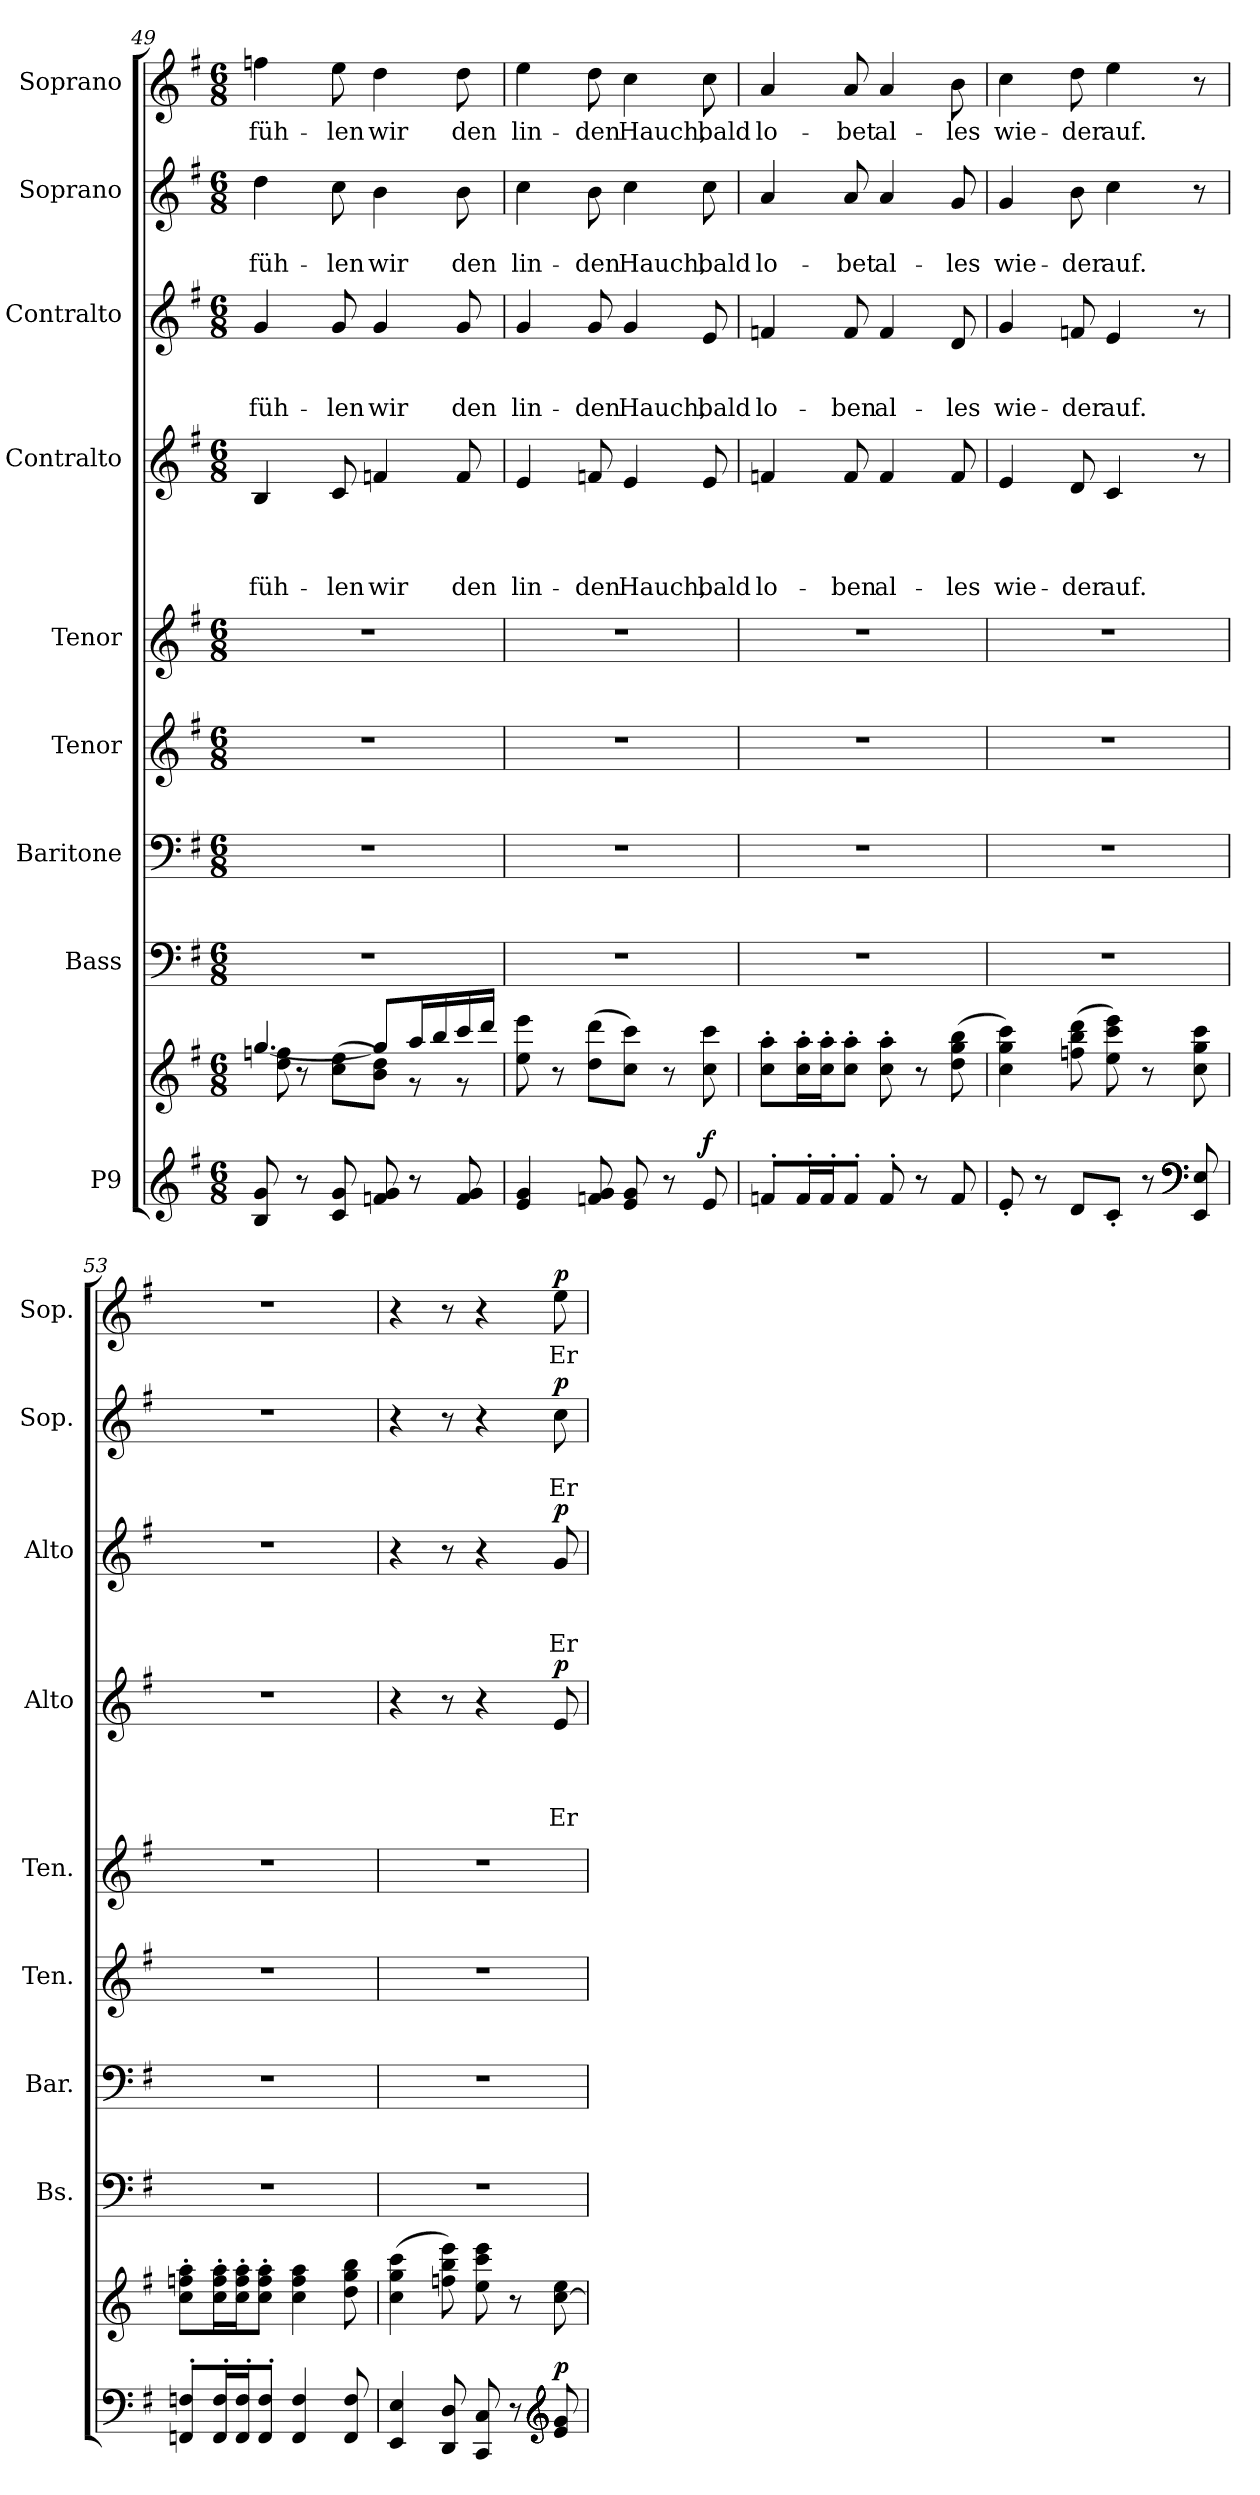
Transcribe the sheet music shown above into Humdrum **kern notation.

**kern	**kern	**dynam	**kern	**kern	**kern	**kern	**kern	**text	**text	**text	**text	**dynam	**kern	**text	**text	**text	**dynam	**kern	**text	**text	**dynam	**kern	**text	**dynam
*part9	*part9	*part9	*part8	*part7	*part6	*part5	*part4	*part4	*part4	*part4	*part4	*part4	*part3	*part3	*part3	*part3	*part3	*part2	*part2	*part2	*part2	*part1	*part1	*part1
*staff10	*staff9	*staff9/10	*staff8	*staff7	*staff6	*staff5	*staff4	*staff4	*staff4	*staff4	*staff4	*staff4	*staff3	*staff3	*staff3	*staff3	*staff3	*staff2	*staff2	*staff2	*staff2	*staff1	*staff1	*staff1
*I"P9	*	*	*I"Bass	*I"Baritone	*I"Tenor	*I"Tenor	*I"Contralto	*	*	*	*	*	*I"Contralto	*	*	*	*	*I"Soprano	*	*	*	*I"Soprano	*	*
*	*	*	*I'Bs.	*I'Bar.	*I'Ten.	*I'Ten.	*I'Alto	*	*	*	*	*	*I'Alto	*	*	*	*	*I'Sop.	*	*	*	*I'Sop.	*	*
!!LO:PB:g=z
*clefG2	*clefG2	*	*clefF4	*clefF4	*clefG2	*clefG2	*clefG2	*	*	*	*	*	*clefG2	*	*	*	*	*clefG2	*	*	*	*clefG2	*	*
*	*	*	*	*	*ITrd7c12	*ITrd7c12	*	*	*	*	*	*	*	*	*	*	*	*	*	*	*	*	*	*
*k[f#]	*k[f#]	*	*k[f#]	*k[f#]	*k[f#]	*k[f#]	*k[f#]	*	*	*	*	*	*k[f#]	*	*	*	*	*k[f#]	*	*	*	*k[f#]	*	*
*G:	*G:	*	*G:	*G:	*G:	*G:	*G:	*	*	*	*	*	*G:	*	*	*	*	*G:	*	*	*	*G:	*	*
*M6/8	*M6/8	*	*M6/8	*M6/8	*M6/8	*M6/8	*M6/8	*	*	*	*	*	*M6/8	*	*	*	*	*M6/8	*	*	*	*M6/8	*	*
=49	=49	=49	=49	=49	=49	=49	=49	=49	=49	=49	=49	=49	=49	=49	=49	=49	=49	=49	=49	=49	=49	=49	=49	=49
*^	*^	*	*	*	*	*	*	*	*	*	*	*	*	*	*	*	*	*	*	*	*	*	*	*
*	*^	*	*^	*	*	*	*	*	*	*	*	*	*	*	*	*	*	*	*	*	*	*	*	*	*	*
!	!	!	!	!	!	!	!LO:N:vis=1	!LO:N:vis=1	!LO:N:vis=1	!LO:N:vis=1	!	!	!	!	!LO:LY:b	!	!	!	!	!LO:LY:b	!	!	!	!LO:LY:b	!	!	!LO:LY:b	!
8B/ 8g/	2.ryy	2.ryy	2.ryy	[>4.gg/	8dd\ 8ffn\	.	2.r	2.r	2.r	2.r	4B/	.	.	.	füh-	.	4g/	.	.	füh-	.	4dd\	.	füh-	.	4ffn\	füh-	.
8r	.	.	.	.	8r	.	.	.	.	.	.	.	.	.	.	.	.	.	.	.	.	.	.	.	.	.	.	.
!	!	!	!	!	!	!	!	!	!	!	!	!	!	!	!LO:LY:b	!	!	!	!	!LO:LY:b	!	!	!	!LO:LY:b	!	!	!LO:LY:b	!
8c/ 8g/	.	.	.	.	(<8cc\ 8ee\L	.	.	.	.	.	8c/	.	.	.	-len	.	8g/	.	.	-len	.	8cc\	.	-len	.	8ee\	-len	.
!	!	!	!	!	!	!	!	!	!	!	!	!	!	!	!LO:LY:b	!	!	!	!	!LO:LY:b	!	!	!	!LO:LY:b	!	!	!LO:LY:b	!
8fn/ 8g/	.	.	.	8gg/L]	8b\ 8dd\J)	.	.	.	.	.	4fn/	.	.	.	wir	.	4g/	.	.	wir	.	4b\	.	wir	.	4dd\	wir	.
8r	.	.	.	16aa/L	8rg	.	.	.	.	.	.	.	.	.	.	.	.	.	.	.	.	.	.	.	.	.	.	.
.	.	.	.	16bb/	.	.	.	.	.	.	.	.	.	.	.	.	.	.	.	.	.	.	.	.	.	.	.	.
!	!	!	!	!	!	!	!	!	!	!	!	!	!	!	!LO:LY:b	!	!	!	!	!LO:LY:b	!	!	!	!LO:LY:b	!	!	!LO:LY:b	!
8f/ 8g/	.	.	.	16ccc/	8rg	.	.	.	.	.	8f/	.	.	.	den	.	8g/	.	.	den	.	8b\	.	den	.	8dd\	den	.
.	.	.	.	16ddd/JJ	.	.	.	.	.	.	.	.	.	.	.	.	.	.	.	.	.	.	.	.	.	.	.	.
=50	=50	=50	=50	=50	=50	=50	=50	=50	=50	=50	=50	=50	=50	=50	=50	=50	=50	=50	=50	=50	=50	=50	=50	=50	=50	=50	=50	=50
!	!	!	!	!	!	!	!LO:N:vis=1	!LO:N:vis=1	!LO:N:vis=1	!LO:N:vis=1	!	!	!	!	!LO:LY:b	!	!	!	!	!LO:LY:b	!	!	!	!LO:LY:b	!	!	!LO:LY:b	!
4e/ 4g/	2.ryy	2.ryy	2.ryy	2.ryy	8ee\ 8eee\	.	2.r	2.r	2.r	2.r	4e/	.	.	.	lin-	.	4g/	.	.	lin-	.	4cc\	.	lin-	.	4ee\	lin-	.
.	.	.	.	.	8r	.	.	.	.	.	.	.	.	.	.	.	.	.	.	.	.	.	.	.	.	.	.	.
!	!	!	!	!	!	!	!	!	!	!	!	!	!	!	!LO:LY:b	!	!	!	!	!LO:LY:b	!	!	!	!LO:LY:b	!	!	!LO:LY:b	!
8fn/ 8g/	.	.	.	.	(>8dd\ 8ddd\L	.	.	.	.	.	8fn/	.	.	.	-den	.	8g/	.	.	-den	.	8b\	.	-den	.	8dd\	-den	.
!	!	!	!	!	!	!	!	!	!	!	!	!	!	!	!LO:LY:b	!	!	!	!	!LO:LY:b	!	!	!	!LO:LY:b	!	!	!LO:LY:b	!
8e/ 8g/	.	.	.	.	8cc\ 8ccc\J)	.	.	.	.	.	4e/	.	.	.	Hauch,	.	4g/	.	.	Hauch,	.	4cc\	.	Hauch,	.	4cc\	Hauch,	.
8r	.	.	.	.	8r	.	.	.	.	.	.	.	.	.	.	.	.	.	.	.	.	.	.	.	.	.	.	.
!	!	!	!	!	!	!LO:DY:a=2	!	!	!	!	!	!	!	!	!LO:LY:b	!	!	!	!	!LO:LY:b	!	!	!	!LO:LY:b	!	!	!LO:LY:b	!
8e/	.	.	.	.	8cc\ 8ccc\	f	.	.	.	.	8e/	.	.	.	bald	.	8e/	.	.	bald	.	8cc\	.	bald	.	8cc\	bald	.
=51	=51	=51	=51	=51	=51	=51	=51	=51	=51	=51	=51	=51	=51	=51	=51	=51	=51	=51	=51	=51	=51	=51	=51	=51	=51	=51	=51	=51
!	!	!	!	!	!	!	!LO:N:vis=1	!LO:N:vis=1	!LO:N:vis=1	!LO:N:vis=1	!	!	!	!	!LO:LY:b	!	!	!	!	!LO:LY:b	!	!	!	!LO:LY:b	!	!	!LO:LY:b	!
8fn'>/L	2.ryy	2.ryy	2.ryy	2.ryy	8cc\'> 8aa\'>L	.	2.r	2.r	2.r	2.r	4fn/	.	.	.	lo-	.	4fn/	.	.	lo-	.	4a/	.	lo-	.	4a/	lo-	.
16f'>/L	.	.	.	.	16cc\'> 16aa\'>L	.	.	.	.	.	.	.	.	.	.	.	.	.	.	.	.	.	.	.	.	.	.	.
16f'>/J	.	.	.	.	16cc\'> 16aa\'>J	.	.	.	.	.	.	.	.	.	.	.	.	.	.	.	.	.	.	.	.	.	.	.
!	!	!	!	!	!	!	!	!	!	!	!	!	!	!	!LO:LY:b	!	!	!	!	!LO:LY:b	!	!	!	!LO:LY:b	!	!	!LO:LY:b	!
8f'>/J	.	.	.	.	8cc\'> 8aa\'>J	.	.	.	.	.	8f/	.	.	.	-ben	.	8f/	.	.	-ben	.	8a/	.	-bet	.	8a/	-bet	.
!	!	!	!	!	!	!	!	!	!	!	!	!	!	!	!LO:LY:b	!	!	!	!	!LO:LY:b	!	!	!	!LO:LY:b	!	!	!LO:LY:b	!
8f'>/	.	.	.	.	8cc\'> 8aa\'>	.	.	.	.	.	4f/	.	.	.	al-	.	4f/	.	.	al-	.	4a/	.	al-	.	4a/	al-	.
8r	.	.	.	.	8r	.	.	.	.	.	.	.	.	.	.	.	.	.	.	.	.	.	.	.	.	.	.	.
!	!	!	!	!	!	!	!	!	!	!	!	!	!	!	!LO:LY:b	!	!	!	!	!LO:LY:b	!	!	!	!LO:LY:b	!	!	!LO:LY:b	!
8f/	.	.	.	.	(>8dd\ 8gg\ 8bb\	.	.	.	.	.	8f/	.	.	.	-les	.	8d/	.	.	-les	.	8g/	.	-les	.	8b\	-les	.
=52	=52	=52	=52	=52	=52	=52	=52	=52	=52	=52	=52	=52	=52	=52	=52	=52	=52	=52	=52	=52	=52	=52	=52	=52	=52	=52	=52	=52
!	!	!	!	!	!	!	!LO:N:vis=1	!LO:N:vis=1	!LO:N:vis=1	!LO:N:vis=1	!	!	!	!	!LO:LY:b	!	!	!	!	!LO:LY:b	!	!	!	!LO:LY:b	!	!	!LO:LY:b	!
8e'</	2ryy	2ryy	2.ryy	2.ryy	4cc\ 4gg\ 4ccc\)	.	2.r	2.r	2.r	2.r	4e/	.	.	.	wie-	.	4g/	.	.	wie-	.	4g/	.	wie-	.	4cc\	wie-	.
8r	.	.	.	.	.	.	.	.	.	.	.	.	.	.	.	.	.	.	.	.	.	.	.	.	.	.	.	.
!	!	!	!	!	!	!	!	!	!	!	!	!	!	!	!LO:LY:b	!	!	!	!	!LO:LY:b	!	!	!	!LO:LY:b	!	!	!LO:LY:b	!
8d/L	.	.	.	.	(>8ffn\ 8bb\ 8ddd\	.	.	.	.	.	8d/	.	.	.	-der	.	8fn/	.	.	-der	.	8b\	.	-der	.	8dd\	-der	.
!	!	!	!	!	!	!	!	!	!	!	!	!	!	!	!LO:LY:b	!	!	!	!	!LO:LY:b	!	!	!	!LO:LY:b	!	!	!LO:LY:b	!
8c'>/J	.	.	.	.	8ee\ 8ccc\ 8eee\)	.	.	.	.	.	4c/	.	.	.	auf.	.	4e/	.	.	auf.	.	4cc\	.	auf.	.	4ee\	auf.	.
8r	8ryy	8ryy	.	.	8r	.	.	.	.	.	.	.	.	.	.	.	.	.	.	.	.	.	.	.	.	.	.	.
*clefF4	*	*	*	*	*	*	*	*	*	*	*	*	*	*	*	*	*	*	*	*	*	*	*	*	*	*	*	*
8EE/ 8E/	8ryy	8ryy	.	.	8cc\ 8gg\ 8ccc\	.	.	.	.	.	8r	.	.	.	.	.	8r	.	.	.	.	8r	.	.	.	8r	.	.
!!LO:PB:g=z
=53	=53	=53	=53	=53	=53	=53	=53	=53	=53	=53	=53	=53	=53	=53	=53	=53	=53	=53	=53	=53	=53	=53	=53	=53	=53	=53	=53	=53
!	!	!	!	!	!	!	!LO:N:vis=1	!LO:N:vis=1	!LO:N:vis=1	!LO:N:vis=1	!LO:N:vis=1	!	!	!	!	!	!LO:N:vis=1	!	!	!	!	!LO:N:vis=1	!	!	!	!LO:N:vis=1	!	!
8FFn/'> 8Fn/'>L	2.ryy	2.ryy	2.ryy	2.ryy	8cc\'> 8ffn\'> 8aa\'>L	.	2.r	2.r	2.r	2.r	2.r	.	.	.	.	.	2.r	.	.	.	.	2.r	.	.	.	2.r	.	.
16FF/'> 16F/'>L	.	.	.	.	16cc\'> 16ff\'> 16aa\'>L	.	.	.	.	.	.	.	.	.	.	.	.	.	.	.	.	.	.	.	.	.	.	.
16FF/'> 16F/'>J	.	.	.	.	16cc\'> 16ff\'> 16aa\'>J	.	.	.	.	.	.	.	.	.	.	.	.	.	.	.	.	.	.	.	.	.	.	.
8FF/'> 8F/'>J	.	.	.	.	8cc\'> 8ff\'> 8aa\'>J	.	.	.	.	.	.	.	.	.	.	.	.	.	.	.	.	.	.	.	.	.	.	.
4FF/ 4F/	.	.	.	.	4cc\ 4ff\ 4aa\	.	.	.	.	.	.	.	.	.	.	.	.	.	.	.	.	.	.	.	.	.	.	.
8FF/ 8F/	.	.	.	.	8dd\ 8gg\ 8bb\	.	.	.	.	.	.	.	.	.	.	.	.	.	.	.	.	.	.	.	.	.	.	.
=54	=54	=54	=54	=54	=54	=54	=54	=54	=54	=54	=54	=54	=54	=54	=54	=54	=54	=54	=54	=54	=54	=54	=54	=54	=54	=54	=54	=54
!	!	!	!	!	!	!	!LO:N:vis=1	!LO:N:vis=1	!LO:N:vis=1	!LO:N:vis=1	!	!	!	!	!	!	!	!	!	!	!	!	!	!	!	!	!	!
4EE/ 4E/	2ryy	2ryy	2.ryy	2.ryy	(>4cc\ 4gg\ 4ccc\	.	2.r	2.r	2.r	2.r	4r	.	.	.	.	.	4r	.	.	.	.	4r	.	.	.	4r	.	.
8DD/ 8D/	.	.	.	.	8ffn\ 8bb\ 8eee\)	.	.	.	.	.	8r	.	.	.	.	.	8r	.	.	.	.	8r	.	.	.	8r	.	.
8CC/ 8C/	.	.	.	.	8ee\ 8ccc\ 8eee\	.	.	.	.	.	4r	.	.	.	.	.	4r	.	.	.	.	4r	.	.	.	4r	.	.
8r	8ryy	8ryy	.	.	8r	.	.	.	.	.	.	.	.	.	.	.	.	.	.	.	.	.	.	.	.	.	.	.
*clefG2	*	*	*	*	*	*	*	*	*	*	*	*	*	*	*	*	*	*	*	*	*	*	*	*	*	*	*	*
!	!	!	!	!	!	!LO:DY:a=2	!	!	!	!	!	!	!	!	!LO:LY:b	!LO:DY:a	!	!	!	!LO:LY:b	!LO:DY:a	!	!	!LO:LY:b	!LO:DY:a	!	!LO:LY:b	!LO:DY:a
8e/ 8g/	8ryy	8ryy	.	.	[<8cc\ 8ee\	p	.	.	.	.	8e/	.	.	.	Er	p	8g/	.	.	Er	p	8cc\	.	Er	p	8ee\	Er	p
*v	*v	*v	*	*	*	*	*	*	*	*	*	*	*	*	*	*	*	*	*	*	*	*	*	*	*	*	*	*
*	*v	*v	*v	*	*	*	*	*	*	*	*	*	*	*	*	*	*	*	*	*	*	*	*	*	*	*
=	=	=	=	=	=	=	=	=	=	=	=	=	=	=	=	=	=	=	=	=	=	=	=	=
*-	*-	*-	*-	*-	*-	*-	*-	*-	*-	*-	*-	*-	*-	*-	*-	*-	*-	*-	*-	*-	*-	*-	*-	*-
